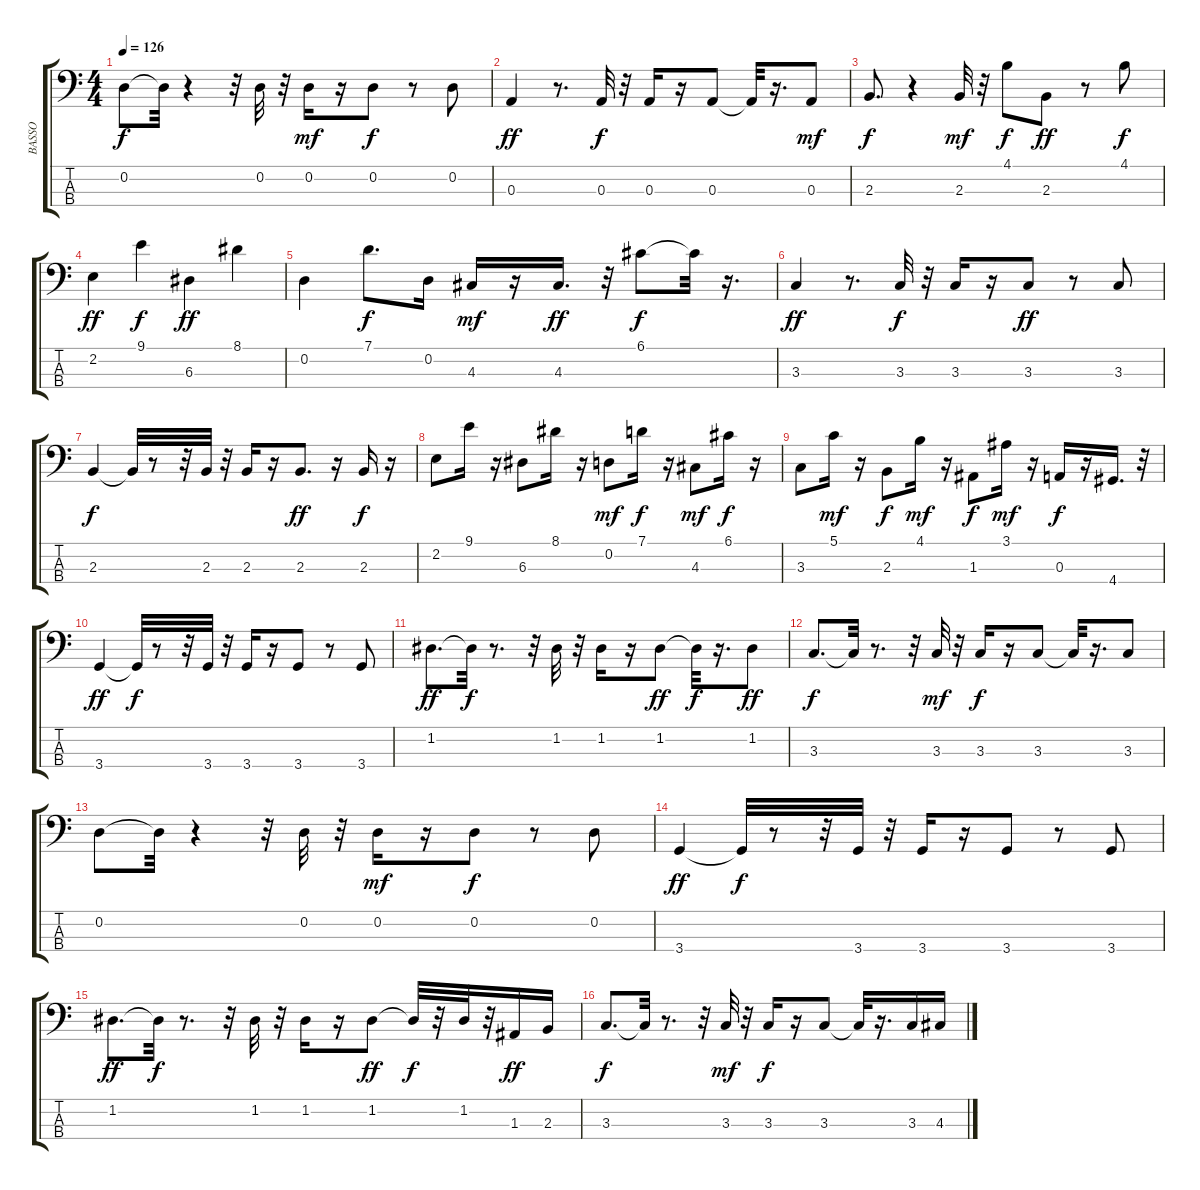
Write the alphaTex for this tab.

\track ("BASSO" "BASSO") {instrument electricbassfinger}
\staff {score tabs}
\tuning (G2 D2 A1 E1) {hide}
\ts (4 4)
\tempo 126
\clef f4
\ks c
0.2.8{dy f} 0.2{t}.32 r.4 r.32 0.2.32 r.32 0.2.16{dy mf} r.16 0.2.8{dy f} r.8 0.2.8 |
0.3.4{dy ff} r.8{d} 0.3.32{dy f} r.32 0.3.16 r.16 0.3.8 0.3{t}.32 r.16{d} 0.3.8{dy mf} |
2.3.8{d dy f} r.4 2.3.32{dy mf} r.32 4.1.8{dy f} 2.3.8{dy ff} r.8 4.1.8{dy f} |
2.2.4{dy ff} 9.1.4{dy f} 6.3.4{dy ff} 8.1.4 |
0.2.4 7.1.8{d dy f} 0.2.16 4.3.16{dy mf} r.16 4.3.16{d dy ff} r.32 6.1.8{dy f} 6.1{t}.32 r.16{d} |
3.3.4{dy ff} r.8{d} 3.3.32{dy f} r.32 3.3.16 r.16 3.3.8{dy ff} r.8 3.3.8 |
2.3.4{dy f} 2.3{t}.32 r.8 r.32 2.3.32 r.32 2.3.16 r.16 2.3.8{d dy ff} r.16 2.3.16{dy f} r.16 |
2.2.8 9.1.16 r.16 6.3.8 8.1.16 r.16 0.2.8{dy mf} 7.1.16{dy f} r.16 4.3.8{dy mf} 6.1.16{dy f} r.16 |
3.3.8 5.1.16{dy mf} r.16 2.3.8{dy f} 4.1.16{dy mf} r.16 1.3.8{dy f} 3.1.16{dy mf} r.16 0.3.16{dy f} r.16 4.4.16{d} r.32 |
3.4.4{dy ff} 3.4{t}.32{dy f} r.8 r.32 3.4.32 r.32 3.4.16 r.16 3.4.8 r.8 3.4.8 |
1.2.8{d dy ff} 1.2{t}.32{dy f} r.8{d} r.32 1.2.32 r.32 1.2.16 r.16 1.2.8{dy ff} 1.2{t}.32{dy f} r.16{d} 1.2.8{dy ff} |
3.3.8{d dy f} 3.3{t}.32 r.8{d} r.32 3.3.32{dy mf} r.32 3.3.16{dy f} r.16 3.3.8 3.3{t}.32 r.16{d} 3.3.8 |
0.2.8 0.2{t}.32 r.4 r.32 0.2.32 r.32 0.2.16{dy mf} r.16 0.2.8{dy f} r.8 0.2.8 |
3.4.4{dy ff} 3.4{t}.32{dy f} r.8 r.32 3.4.32 r.32 3.4.16 r.16 3.4.8 r.8 3.4.8 |
1.2.8{d dy ff} 1.2{t}.32{dy f} r.8{d} r.32 1.2.32 r.32 1.2.16 r.16 1.2.8{dy ff} 1.2{t}.32{dy f} r.32 1.2.32 r.32 1.3.16{dy ff} 2.3.16 |
3.3.8{d dy f} 3.3{t}.32 r.8{d} r.32 3.3.32{dy mf} r.32 3.3.16{dy f} r.16 3.3.8 3.3{t}.32 r.16{d} 3.3.16 4.3.16
